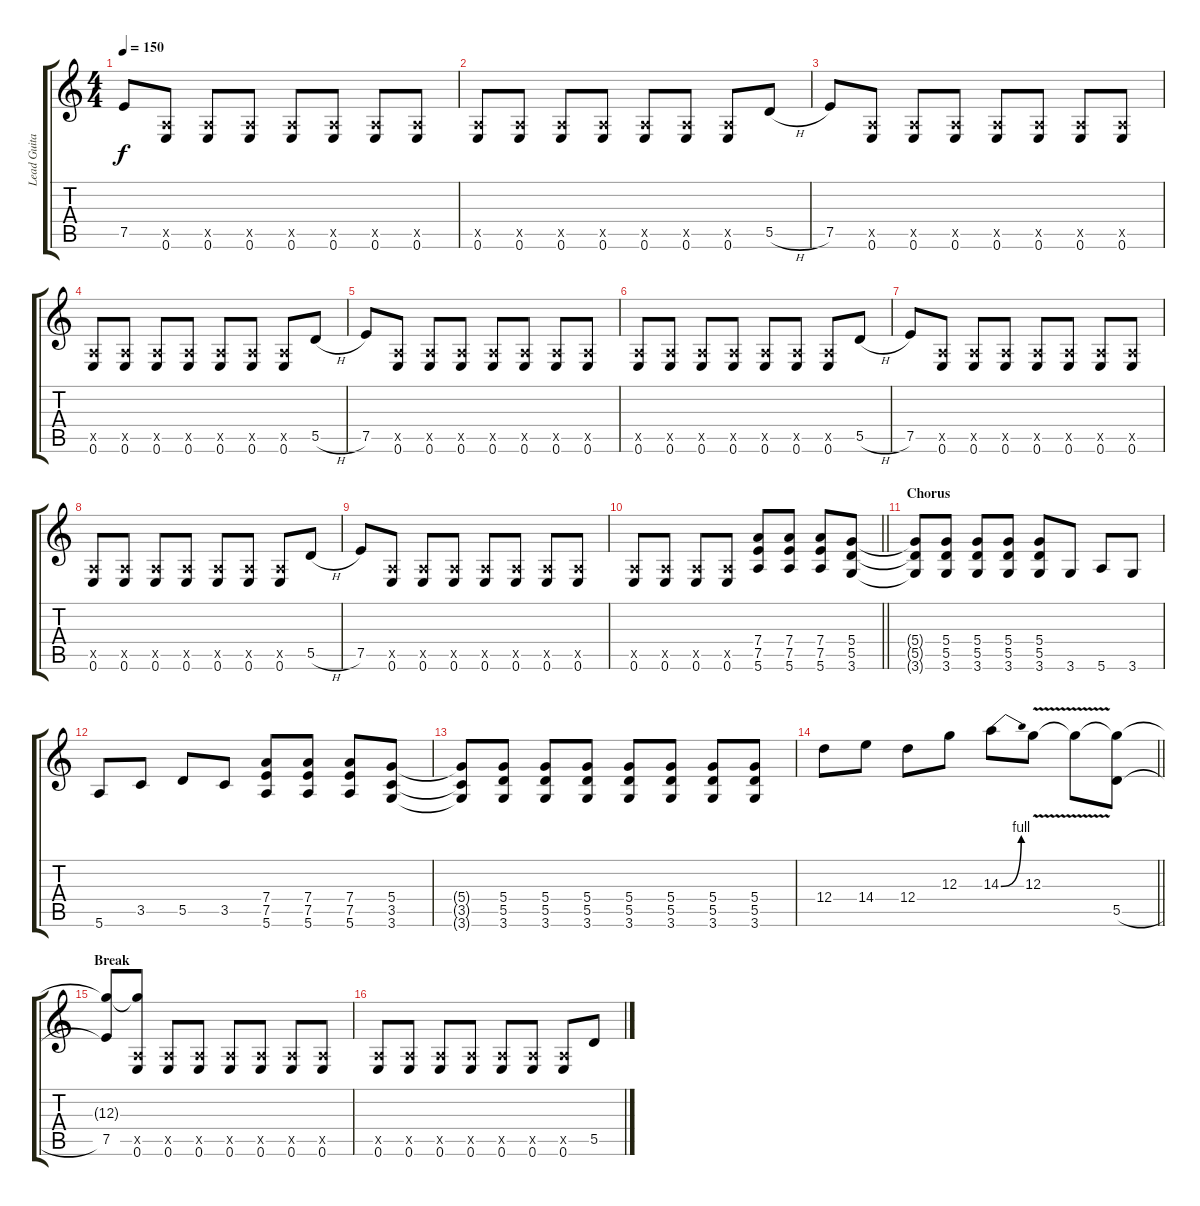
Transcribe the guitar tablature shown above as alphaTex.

\track ("Lead Guitar" "Lead Guita") {instrument distortionguitar}
\staff {score tabs}
\tuning (E4 B3 G3 D3 A2 E2) {hide}
\ts (4 4)
\tempo 150
\clef g2
\ks c
7.5.8{dy f} (0.5{x} 0.6).8 (0.5{x} 0.6).8 (0.5{x} 0.6).8 (0.5{x} 0.6).8 (0.5{x} 0.6).8 (0.5{x} 0.6).8 (0.5{x} 0.6).8 |
(0.5{x} 0.6).8 (0.5{x} 0.6).8 (0.5{x} 0.6).8 (0.5{x} 0.6).8 (0.5{x} 0.6).8 (0.5{x} 0.6).8 (0.5{x} 0.6).8 5.5{h}.8 |
7.5.8 (0.5{x} 0.6).8 (0.5{x} 0.6).8 (0.5{x} 0.6).8 (0.5{x} 0.6).8 (0.5{x} 0.6).8 (0.5{x} 0.6).8 (0.5{x} 0.6).8 |
(0.5{x} 0.6).8 (0.5{x} 0.6).8 (0.5{x} 0.6).8 (0.5{x} 0.6).8 (0.5{x} 0.6).8 (0.5{x} 0.6).8 (0.5{x} 0.6).8 5.5{h}.8 |
7.5.8 (0.5{x} 0.6).8 (0.5{x} 0.6).8 (0.5{x} 0.6).8 (0.5{x} 0.6).8 (0.5{x} 0.6).8 (0.5{x} 0.6).8 (0.5{x} 0.6).8 |
(0.5{x} 0.6).8 (0.5{x} 0.6).8 (0.5{x} 0.6).8 (0.5{x} 0.6).8 (0.5{x} 0.6).8 (0.5{x} 0.6).8 (0.5{x} 0.6).8 5.5{h}.8 |
7.5.8 (0.5{x} 0.6).8 (0.5{x} 0.6).8 (0.5{x} 0.6).8 (0.5{x} 0.6).8 (0.5{x} 0.6).8 (0.5{x} 0.6).8 (0.5{x} 0.6).8 |
(0.5{x} 0.6).8 (0.5{x} 0.6).8 (0.5{x} 0.6).8 (0.5{x} 0.6).8 (0.5{x} 0.6).8 (0.5{x} 0.6).8 (0.5{x} 0.6).8 5.5{h}.8 |
7.5.8 (0.5{x} 0.6).8 (0.5{x} 0.6).8 (0.5{x} 0.6).8 (0.5{x} 0.6).8 (0.5{x} 0.6).8 (0.5{x} 0.6).8 (0.5{x} 0.6).8 |
\barLineRight lightlight
(0.5{x} 0.6).8 (0.5{x} 0.6).8 (0.5{x} 0.6).8 (0.5{x} 0.6).8 (7.4 7.5 5.6).8 (7.4 7.5 5.6).8 (7.4 7.5 5.6).8 (5.4 5.5 3.6).8 |
\section ("" "Chorus")
(5.4{t} 5.5{t} 3.6{t}).8 (5.4 5.5 3.6).8 (5.4 5.5 3.6).8 (5.4 5.5 3.6).8 (5.4 5.5 3.6).8 3.6.8 5.6.8 3.6.8 |
5.6.8 3.5.8 5.5.8 3.5.8 (7.4 7.5 5.6).8 (7.4 7.5 5.6).8 (7.4 7.5 5.6).8 (5.4 3.5 3.6).8 |
(5.4{t} 3.5{t} 3.6{t}).8 (5.4 5.5 3.6).8 (5.4 5.5 3.6).8 (5.4 5.5 3.6).8 (5.4 5.5 3.6).8 (5.4 5.5 3.6).8 (5.4 5.5 3.6).8 (5.4 5.5 3.6).8 |
\barLineRight lightlight
12.4.8 14.4.8 12.4.8 12.3.8 14.3{be (bend 0 0 60 4)}.8 12.3{v}.8 12.3{t}.8 (12.3{t} 5.5{h}).8 |
\section ("" "Break")
(12.3{t} 7.5).8 (12.3{t} 0.5{x} 0.6).8 (0.5{x} 0.6).8 (0.5{x} 0.6).8 (0.5{x} 0.6).8 (0.5{x} 0.6).8 (0.5{x} 0.6).8 (0.5{x} 0.6).8 |
(0.5{x} 0.6).8 (0.5{x} 0.6).8 (0.5{x} 0.6).8 (0.5{x} 0.6).8 (0.5{x} 0.6).8 (0.5{x} 0.6).8 (0.5{x} 0.6).8 5.5{h}.8
